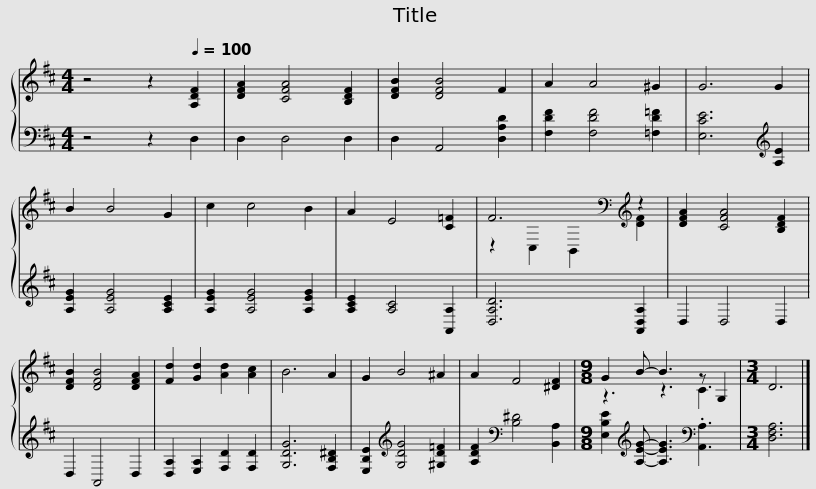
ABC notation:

X:1
%%score { ( 1 3 ) | 2 }
L:1/8
M:4/4
I:linebreak $
K:D
V:1 treble
V:3 treble
V:2 bass
V:1
 z4 z2[Q:1/4=100] [A,DF]2 | [DFA]2 [CFA]4 [B,DF]2 | [DFB]2 [DFB]4 F2 | A2 A4 ^G2 | G6 G2 | %5
 B2 B4 G2 | c2 c4 B2 | A2 E4 [C=F]2 |$ F6[K:bass][K:treble] z2 | [DFA]2 [CFA]4 [B,DF]2 | %10
 [DFB]2 [DFB]4 [DFA]2 | [Fd]2 [Gd]2 [Ad]2 [Ac]2 | B6 A2 | G2 B4 ^A2 | A2 F4 [^DF]2 |$ %15
[M:9/8] G2 B- B3 z G,2 |[M:3/4] D6 |] %17
V:2
 z4 z2 D,2 | D,2 D,4 D,2 | D,2 A,,4 [D,A,D]2 | [F,DF]2 [F,DF]4 [=F,D=F]2 | [E,CE]6[K:treble] [A,E]2 | %5
 [A,EG]2 [A,EG]4 [A,CE]2 | [A,EG]2 [A,EG]4 [A,EG]2 | [A,CE]2 [A,C]4 [A,,A,]2 |$ [D,A,D]6 [A,,D,A,]2 | D,2 D,4 D,2 | %10
 D,2 A,,4 D,2 | [D,A,]2 [E,A,]2 [F,D]2 [F,D]2 | [G,DG]6 [F,B,^D]2 | [E,B,E]2[K:treble] [G,DG]4 [^G,D=F]2 | [A,DF]2[K:bass] [B,^D]4 [B,,A,]2 |$ %15
[M:9/8] [E,B,E]2[K:treble] [A,EG]- [A,EG]3[K:bass] .[A,,A,]3 |[M:3/4] [D,F,A,]6 |] %17
V:3
 x8 | x8 | x8 | x8 | x8 | %5
 x8 | x8 | x8 |$ z2[K:bass] C,2 B,,2[K:treble] [DF]2 | x8 | %10
 x8 | x8 | x8 | x8 | x8 |$ %15
[M:9/8] z3 z3 C3 |[M:3/4] x6 |] %17
